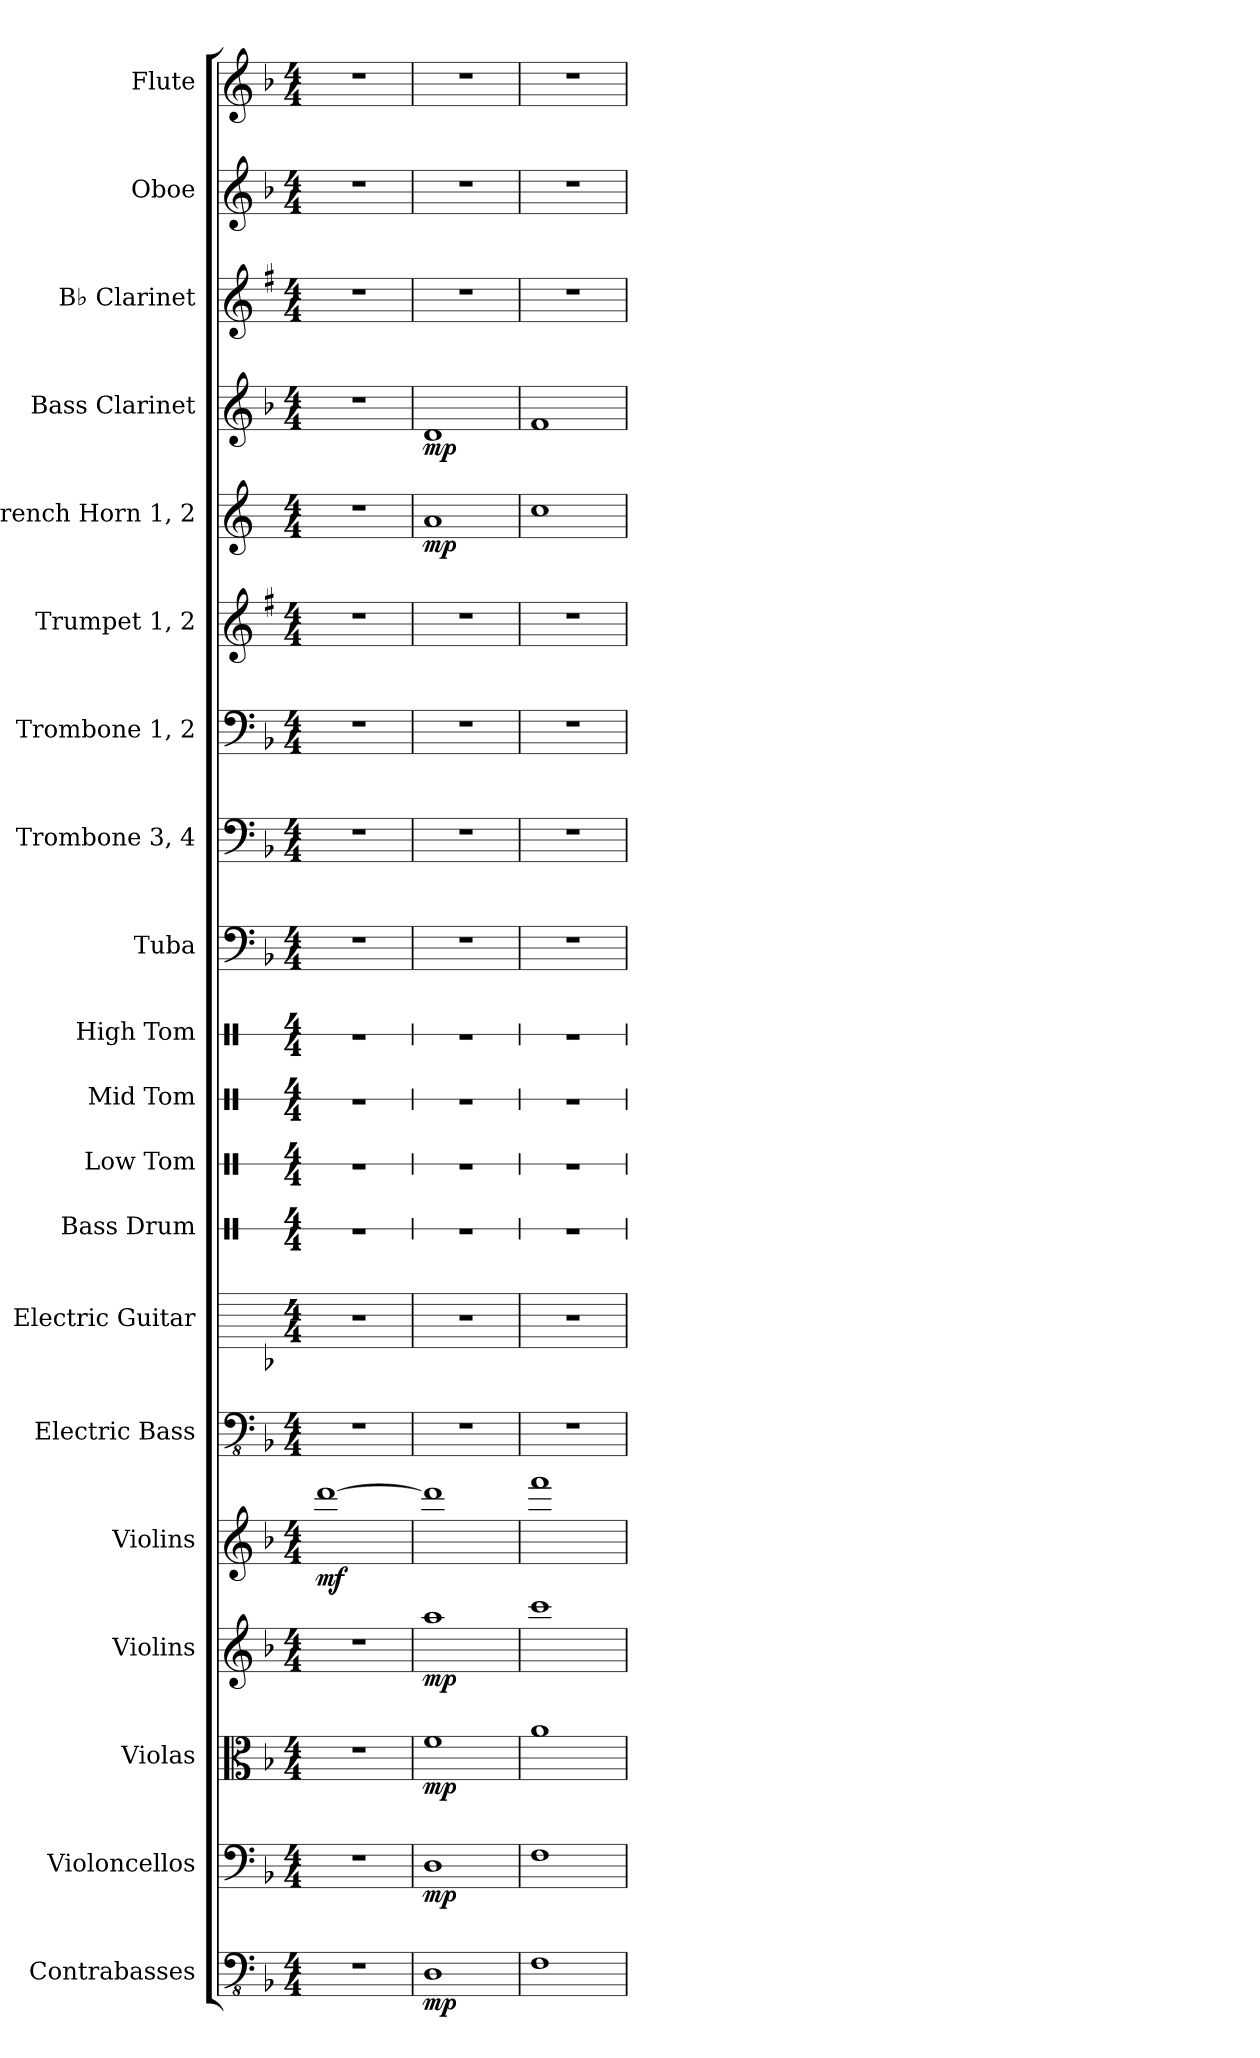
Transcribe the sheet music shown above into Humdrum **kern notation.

**kern	**dynam	**kern	**dynam	**kern	**dynam	**kern	**dynam	**kern	**dynam	**kern	**kern	**kern	**kern	**kern	**kern	**kern	**kern	**kern	**kern	**kern	**dynam	**kern	**dynam	**kern	**kern	**kern
*part20	*part20	*part19	*part19	*part18	*part18	*part17	*part17	*part16	*part16	*part15	*part14	*part13	*part12	*part11	*part10	*part9	*part8	*part7	*part6	*part5	*part5	*part4	*part4	*part3	*part2	*part1
*staff20	*staff20	*staff19	*staff19	*staff18	*staff18	*staff17	*staff17	*staff16	*staff16	*staff15	*staff14	*staff13	*staff12	*staff11	*staff10	*staff9	*staff8	*staff7	*staff6	*staff5	*staff5	*staff4	*staff4	*staff3	*staff2	*staff1
*I"Contrabasses	*	*I"Violoncellos	*	*I"Violas	*	*I"Violins	*	*I"Violins	*	*I"Electric Bass	*I"Electric Guitar	*I"Bass Drum	*I"Low Tom	*I"Mid Tom	*I"High Tom	*I"Tuba	*I"Trombone 3, 4	*I"Trombone 1, 2	*I"Trumpet 1, 2	*I"French Horn 1, 2	*	*I"Bass Clarinet	*	*I"B♭ Clarinet	*I"Oboe	*I"Flute
*I'Cbs.	*	*I'Vcs.	*	*I'Vlas.	*	*I'Vlns.	*	*I'Vlns.	*	*I'El. B.	*I'El. Guit.	*I'B. Dr.	*I'L Tom	*I'M Tom	*I'H Tom	*I'Tba.	*I'Tbn. 3, 4	*I'Tbn. 1, 2	*I'Tpt. 1, 2	*I'F Hn. 1, 2	*	*I'B. Cl.	*	*I'B♭ Cl.	*I'Ob.	*I'Fl.
*	*	*	*	*	*	*	*	*	*	*	*stria6	*stria1	*stria1	*stria1	*stria1	*	*	*	*	*	*	*	*	*	*	*
*clefFv4	*	*clefF4	*	*clefC3	*	*clefG2	*	*clefG2	*	*clefFv4	*	*clefX	*clefX	*clefX	*clefX	*clefF4	*clefF4	*clefF4	*clefG2	*clefG2	*	*clefG2	*	*clefG2	*clefG2	*clefG2
*	*	*	*	*	*	*	*	*	*	*	*	*	*	*	*	*	*	*	*ITrd1c2	*ITrd4c7	*	*ITrd8c14	*	*ITrd1c2	*	*
*k[b-]	*	*k[b-]	*	*k[b-]	*	*k[b-]	*	*k[b-]	*	*k[b-]	*k[b-]	*k[]	*k[]	*k[]	*k[]	*k[b-]	*k[b-]	*k[b-]	*k[b-]	*k[b-]	*	*k[b-]	*	*k[b-]	*k[b-]	*k[b-]
*M4/4	*	*M4/4	*	*M4/4	*	*M4/4	*	*M4/4	*	*M4/4	*M4/4	*M4/4	*M4/4	*M4/4	*M4/4	*M4/4	*M4/4	*M4/4	*M4/4	*M4/4	*	*M4/4	*	*M4/4	*M4/4	*M4/4
*MM80	*	*MM80	*	*MM80	*	*MM80	*	*MM80	*	*MM80	*MM80	*MM80	*MM80	*MM80	*MM80	*MM80	*MM80	*MM80	*MM80	*MM80	*	*MM80	*	*MM80	*MM80	*MM80
=1	=1	=1	=1	=1	=1	=1	=1	=1	=1	=1	=1	=1	=1	=1	=1	=1	=1	=1	=1	=1	=1	=1	=1	=1	=1	=1
!	!	!	!	!	!	!	!	!	!LO:DY:b	!	!	!	!	!	!	!	!	!	!	!	!	!	!	!	!	!
1r	.	1r	.	1r	.	1r	.	[1ddd	mf	1r	1r	1r	1r	1r	1r	1r	1r	1r	1r	1r	.	1r	.	1r	1r	1r
=2	=2	=2	=2	=2	=2	=2	=2	=2	=2	=2	=2	=2	=2	=2	=2	=2	=2	=2	=2	=2	=2	=2	=2	=2	=2	=2
!	!LO:DY:b	!	!LO:DY:b	!	!LO:DY:b	!	!LO:DY:b	!	!	!	!	!	!	!	!	!	!	!	!	!	!LO:DY:b	!	!LO:DY:b	!	!	!
1DD	mp	1D	mp	1f	mp	1aa	mp	1ddd]	.	1r	1r	1r	1r	1r	1r	1r	1r	1r	1r	1d	mp	1D	mp	1r	1r	1r
=3	=3	=3	=3	=3	=3	=3	=3	=3	=3	=3	=3	=3	=3	=3	=3	=3	=3	=3	=3	=3	=3	=3	=3	=3	=3	=3
1FF	.	1F	.	1a	.	1ccc	.	1fff	.	1r	1r	1r	1r	1r	1r	1r	1r	1r	1r	1f	.	1F	.	1r	1r	1r
=	=	=	=	=	=	=	=	=	=	=	=	=	=	=	=	=	=	=	=	=	=	=	=	=	=	=
*-	*-	*-	*-	*-	*-	*-	*-	*-	*-	*-	*-	*-	*-	*-	*-	*-	*-	*-	*-	*-	*-	*-	*-	*-	*-	*-
